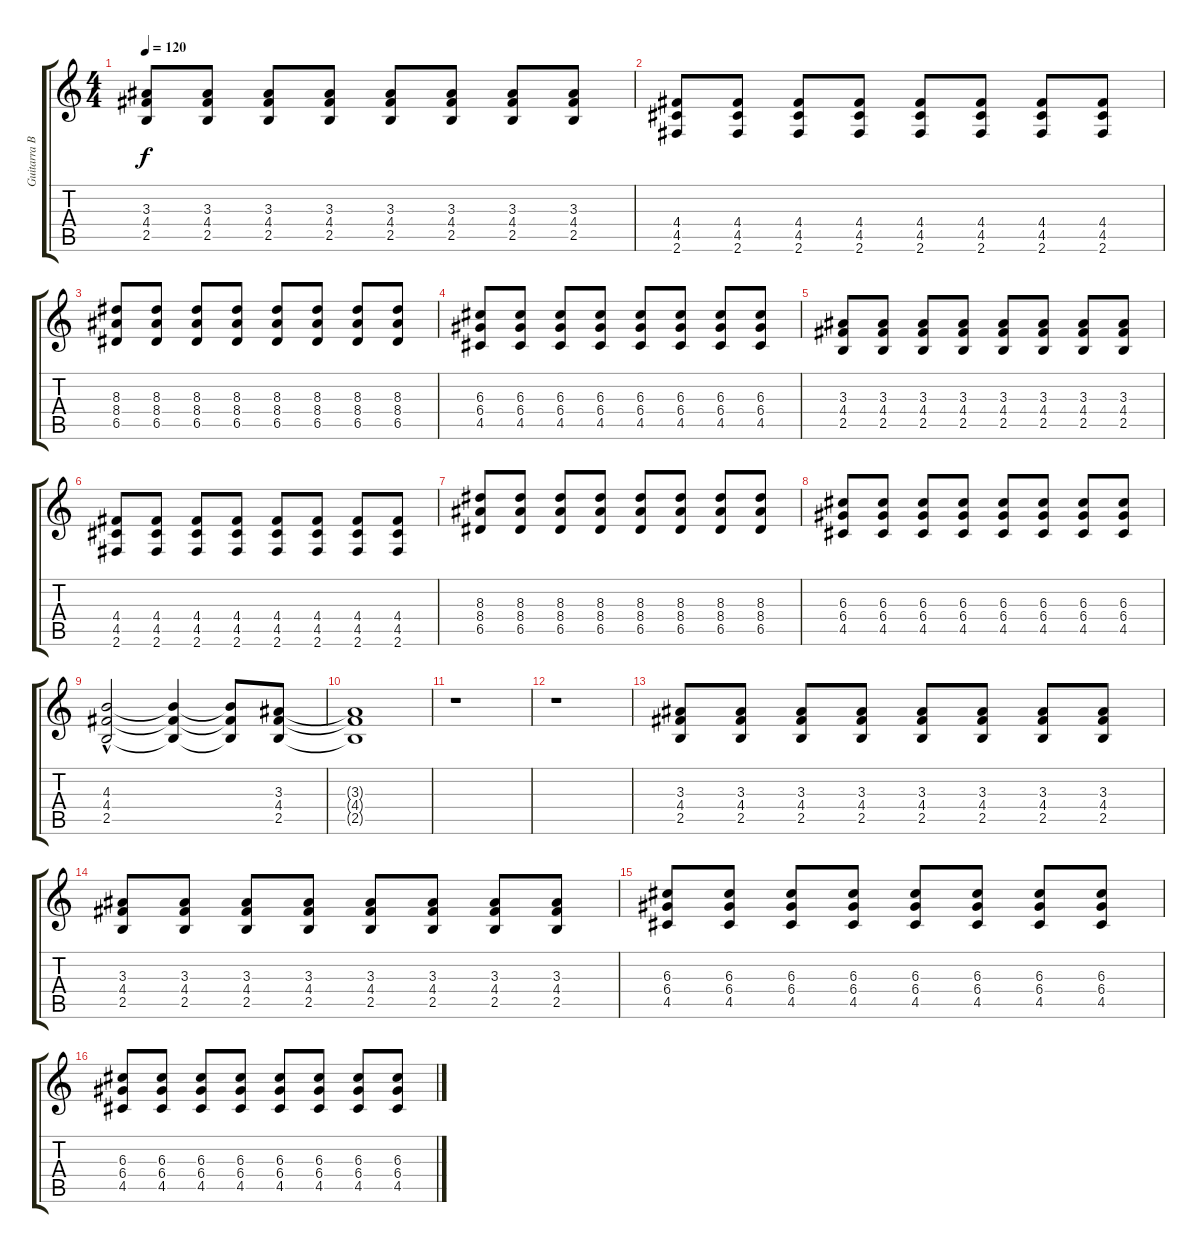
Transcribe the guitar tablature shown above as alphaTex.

\track ("Guitarra Base" "Guitarra B") {instrument acousticguitarsteel}
\staff {score tabs}
\tuning (E4 B3 G3 D3 A2 E2) {hide}
\ts (4 4)
\tempo 120
\clef g2
\ks c
(3.3 4.4 2.5).8{dy f instrument distortionguitar} (3.3 4.4 2.5).8 (3.3 4.4 2.5).8 (3.3 4.4 2.5).8 (3.3 4.4 2.5).8 (3.3 4.4 2.5).8 (3.3 4.4 2.5).8 (3.3 4.4 2.5).8 |
(4.4 4.5 2.6).8 (4.4 4.5 2.6).8 (4.4 4.5 2.6).8 (4.4 4.5 2.6).8 (4.4 4.5 2.6).8 (4.4 4.5 2.6).8 (4.4 4.5 2.6).8 (4.4 4.5 2.6).8 |
(8.3 8.4 6.5).8{instrument distortionguitar} (8.3 8.4 6.5).8 (8.3 8.4 6.5).8 (8.3 8.4 6.5).8 (8.3 8.4 6.5).8 (8.3 8.4 6.5).8 (8.3 8.4 6.5).8 (8.3 8.4 6.5).8 |
(6.3 6.4 4.5).8 (6.3 6.4 4.5).8 (6.3 6.4 4.5).8 (6.3 6.4 4.5).8 (6.3 6.4 4.5).8 (6.3 6.4 4.5).8 (6.3 6.4 4.5).8 (6.3 6.4 4.5).8 |
(3.3 4.4 2.5).8{instrument distortionguitar} (3.3 4.4 2.5).8 (3.3 4.4 2.5).8 (3.3 4.4 2.5).8 (3.3 4.4 2.5).8 (3.3 4.4 2.5).8 (3.3 4.4 2.5).8 (3.3 4.4 2.5).8 |
(4.4 4.5 2.6).8 (4.4 4.5 2.6).8 (4.4 4.5 2.6).8 (4.4 4.5 2.6).8 (4.4 4.5 2.6).8 (4.4 4.5 2.6).8 (4.4 4.5 2.6).8 (4.4 4.5 2.6).8 |
(8.3 8.4 6.5).8{instrument distortionguitar} (8.3 8.4 6.5).8 (8.3 8.4 6.5).8 (8.3 8.4 6.5).8 (8.3 8.4 6.5).8 (8.3 8.4 6.5).8 (8.3 8.4 6.5).8 (8.3 8.4 6.5).8 |
(6.3 6.4 4.5).8 (6.3 6.4 4.5).8 (6.3 6.4 4.5).8 (6.3 6.4 4.5).8 (6.3 6.4 4.5).8 (6.3 6.4 4.5).8 (6.3 6.4 4.5).8 (6.3 6.4 4.5).8 |
(4.3{hac} 4.4 2.5).2 (4.3{t} 4.4{t} 2.5{t}).4{instrument distortionguitar} (4.3{t} 4.4{t} 2.5{t}).8 (3.3 4.4 2.5).8 |
(3.3{t} 4.4{t} 2.5{t}).1 |
r.1 |
r.1 |
(3.3 4.4 2.5).8{instrument acousticguitarnylon} (3.3 4.4 2.5).8 (3.3 4.4 2.5).8 (3.3 4.4 2.5).8 (3.3 4.4 2.5).8 (3.3 4.4 2.5).8 (3.3 4.4 2.5).8 (3.3 4.4 2.5).8 |
(3.3 4.4 2.5).8 (3.3 4.4 2.5).8 (3.3 4.4 2.5).8 (3.3 4.4 2.5).8 (3.3 4.4 2.5).8 (3.3 4.4 2.5).8 (3.3 4.4 2.5).8 (3.3 4.4 2.5).8 |
(6.3 6.4 4.5).8 (6.3 6.4 4.5).8 (6.3 6.4 4.5).8 (6.3 6.4 4.5).8 (6.3 6.4 4.5).8 (6.3 6.4 4.5).8 (6.3 6.4 4.5).8 (6.3 6.4 4.5).8 |
(6.3 6.4 4.5).8 (6.3 6.4 4.5).8 (6.3 6.4 4.5).8 (6.3 6.4 4.5).8 (6.3 6.4 4.5).8 (6.3 6.4 4.5).8 (6.3 6.4 4.5).8 (6.3 6.4 4.5).8
